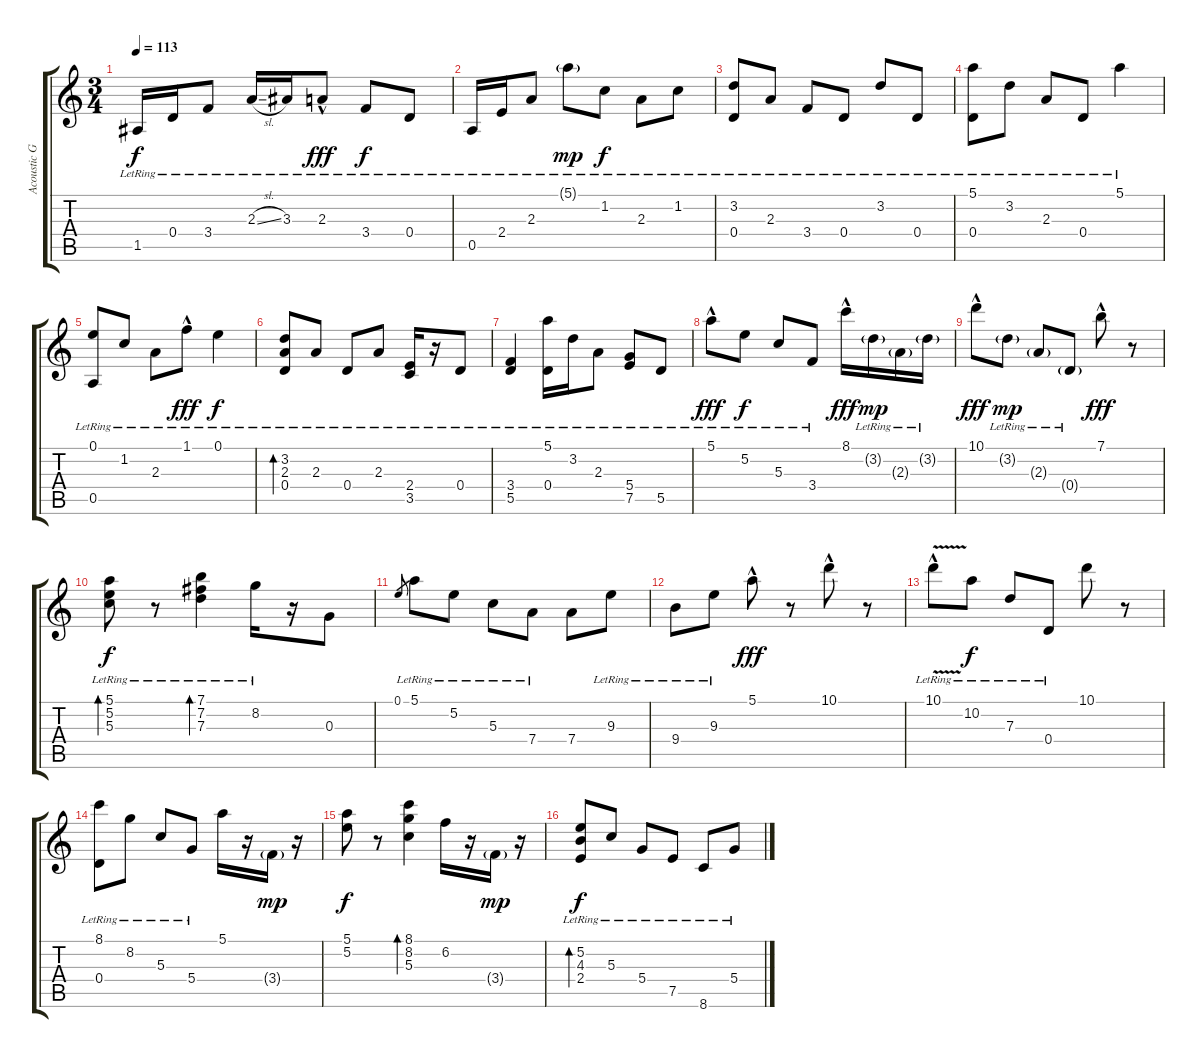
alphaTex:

\track ("Acoustic Guitar" "Acoustic G") {instrument acousticguitarsteel}
\staff {score tabs}
\tuning (E4 B3 G3 D3 A2 E2) {hide}
\ts (3 4)
\tempo 113
\clef g2
\ks c
1.5{lr}.16{dy f} 0.4{lr}.16 3.4{lr}.8 2.3{sl lr}.16 3.3{lr}.16 2.3{hac lr}.8{dy fff} 3.4{lr}.8{dy f} 0.4{lr}.8 |
0.5{lr}.16 2.4{lr}.16 2.3{lr}.8 5.1{g lr}.8{dy mp} 1.2{lr}.8{dy f} 2.3{lr}.8 1.2{lr}.8 |
(3.2{lr} 0.4{lr}).8 2.3{lr}.8 3.4{lr}.8 0.4{lr}.8 3.2{lr}.8 0.4{lr}.8 |
(5.1{lr} 0.4{lr}).8 3.2{lr}.8 2.3{lr}.8 0.4{lr}.8 5.1{lr}.4 |
(0.1{lr} 0.5{lr}).8 1.2{lr}.8 2.3{lr}.8 1.1{hac lr}.8{dy fff} 0.1{lr}.4{dy f} |
(3.2{lr} 2.3{lr} 0.4{lr}).8{bd 120} 2.3{lr}.8 0.4{lr}.8 2.3{lr}.8 (2.4{lr} 3.5{lr}).16 r.16 0.4{lr}.8 |
(3.4{lr} 5.5{lr}).4 (5.1{lr} 0.4{lr}).16 3.2{lr}.16 2.3{lr}.8 (5.4{lr} 7.5{lr}).8 5.5{lr}.8 |
5.1{hac lr}.8{dy fff} 5.2{lr}.8{dy f} 5.3{lr}.8 3.4{lr}.8 8.1{hac}.16{dy fff} 3.2{g lr}.16{dy mp} 2.3{g lr}.16 3.2{g lr}.16 |
10.1{hac}.8{dy fff} 3.2{g lr}.8{dy mp} 2.3{g lr}.8 0.4{g lr}.8 7.1{hac}.8{dy fff} r.8 |
(5.1{lr} 5.2{lr} 5.3{lr}).8{bd 120 dy f} r.8 (7.1{lr} 7.2{lr} 7.3{lr}).4{bd 120} 8.2{lr}.16 r.16 0.3.8 |
0.1.8{gr} 5.1{lr}.8 5.2{lr}.8 5.3{lr}.8 7.4{lr}.8 7.4.8 9.3{lr}.8 |
9.4{lr}.8 9.3{lr}.8 5.1{hac}.8{dy fff} r.8 10.1{hac}.8 r.8 |
10.1{v hac lr}.8 10.2{lr}.8{dy f} 7.3{lr}.8 0.4{lr}.8 10.1.8 r.8 |
(8.1{lr} 0.4{lr}).8 8.2{lr}.8 5.3{lr}.8 5.4{lr}.8 5.1.16 r.16 3.4{g}.16{dy mp} r.16 |
(5.1 5.2).8{dy f} r.8 (8.1 8.2 5.3).4{bd 120} 6.2.16 r.16 3.4{g}.16{dy mp} r.16 |
(5.2{lr} 4.3{lr} 2.4{lr}).8{bd 120 dy f} 5.3{lr}.8 5.4{lr}.8 7.5{lr}.8 8.6{lr}.8 5.4{lr}.8
